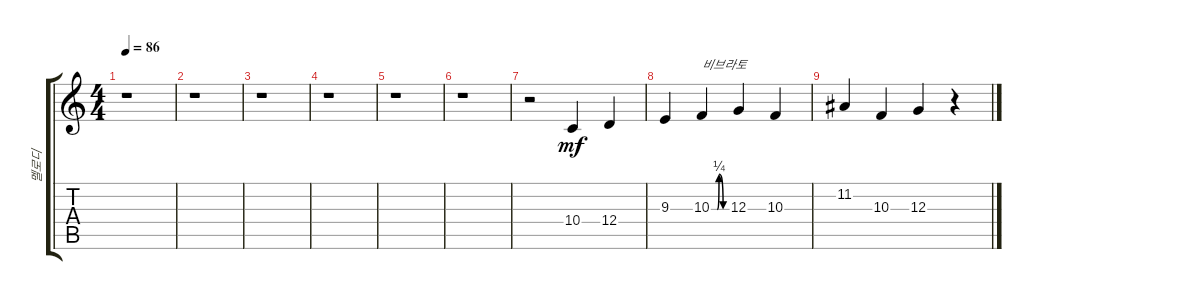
\track ("멜로디" "멜로디") {instrument cello}
\staff {score tabs}
\tuning (E4 B3 G3 D3 A2 E2) {hide}
\ts (4 4)
\tempo 86
\clef g2
\ks c
r.1{dy mf} |
r.1 |
r.1 |
r.1 |
r.1 |
r.1 |
r.2 10.4.4 12.4.4 |
9.3.4 10.3{be (custom 0 0 23 0 30 1 46 0 53 0 60 0)}.4{txt "비브라토"} 12.3.4 10.3.4 |
11.2.4 10.3.4 12.3.4{volume 1} r.4
